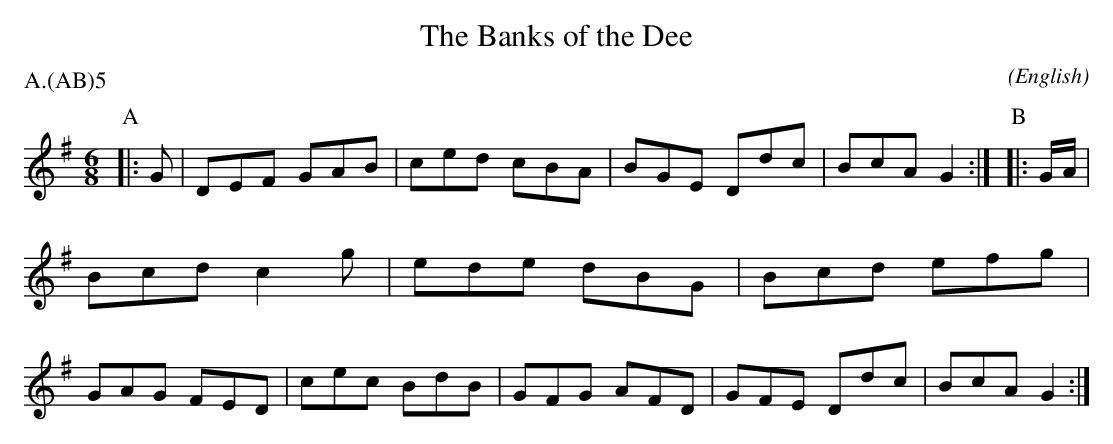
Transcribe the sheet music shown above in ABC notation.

X:1
T:The Banks of the Dee
M:6/8
C:
O:English
P:A.(AB)5
K:G
P:A
|:\
G      | DEF GAB  | ced cBA | BGE Ddc | BcA G2  :|\
P:B
|:\
G/2A/2 | Bcd c2 g | ede dBG | Bcd efg | GAG FED |\
	 cec BdB  | GFG AFD | GFE Ddc | BcA G2  :|
